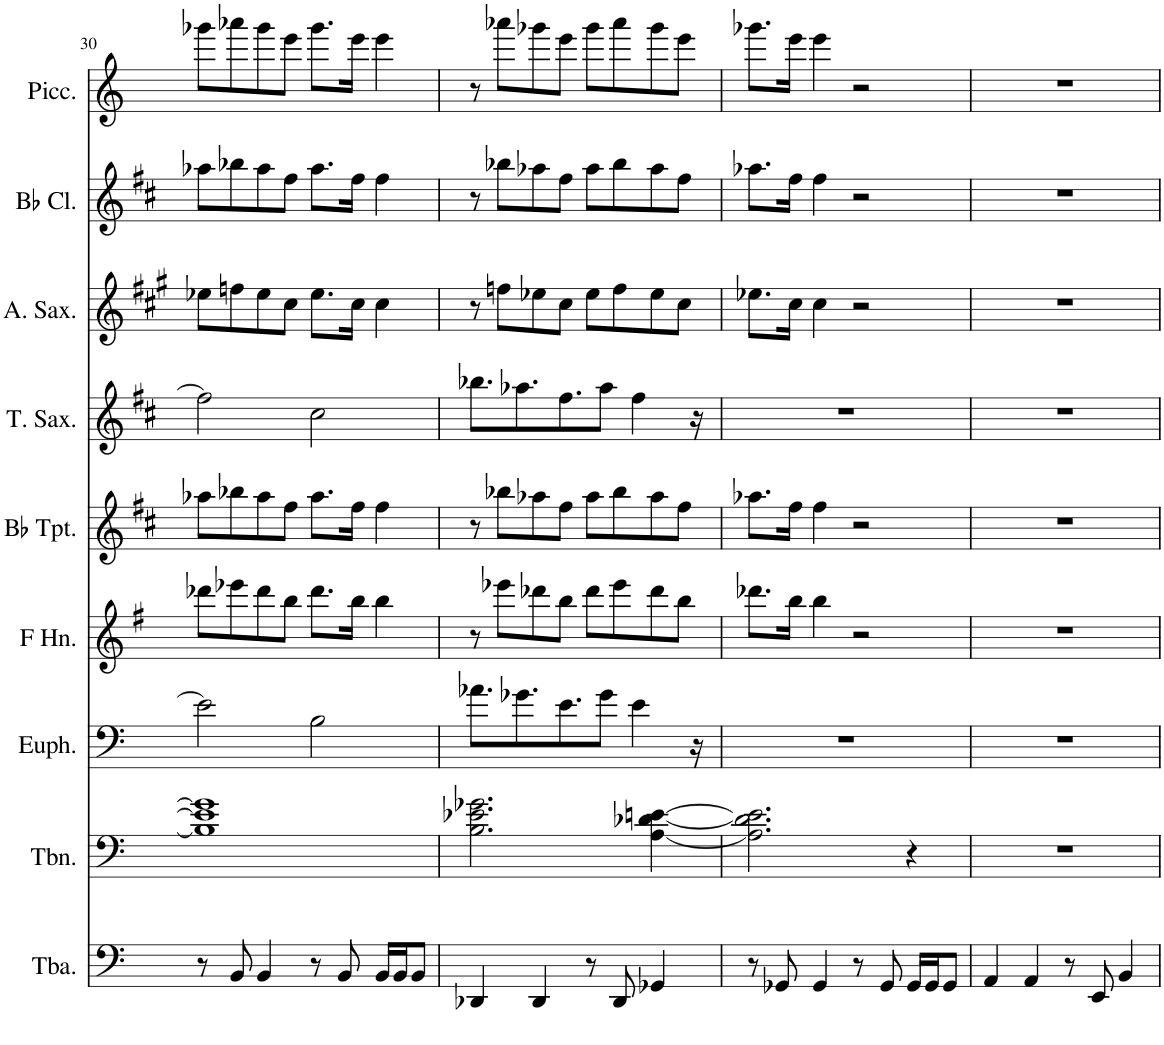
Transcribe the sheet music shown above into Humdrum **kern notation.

**kern	**kern	**kern	**kern	**kern	**kern	**kern	**kern	**kern
*part9	*part8	*part7	*part6	*part5	*part4	*part3	*part2	*part1
*staff9	*staff8	*staff7	*staff6	*staff5	*staff4	*staff3	*staff2	*staff1
*I"Tuba	*I"Trombone	*I"Euphonium	*I"Horn in F	*I"Bb Trumpet	*I"Tenor Saxophone	*I"Alto Saxophone	*I"Bb Clarinet	*I"Piccolo
*I'Tba.	*I'Tbn.	*I'Euph.	*	*I'Bb Tpt.	*I'T. Sax.	*I'A. Sax.	*I'Bb Cl.	*I'Picc.
!!LO:PB:g=z
*clefF4	*clefF4	*clefF4	*clefG2	*clefG2	*clefG2	*clefG2	*clefG2	*clefG2
*	*	*	*Trd4c7	*Trd1c2	*Trd8c14	*Trd5c9	*Trd1c2	*Trd-7c-12
*k[]	*k[]	*k[]	*k[f#]	*k[f#c#]	*k[f#c#]	*k[f#c#g#]	*k[f#c#]	*k[]
*M4/4	*M4/4	*M4/4	*M4/4	*M4/4	*M4/4	*M4/4	*M4/4	*M4/4
=30	=30	=30	=30	=30	=30	=30	=30	=30
8r	1B] 1e-] 1g-]	2e-\]	8ddd-X\L	8aa-X\L	2ff\]	8ee-X\L	8aa-X\L	8ggg-X\L
8BB/	.	.	8eee-X\	8bb-X\	.	8ffn\	8bb-X\	8aaa-X\
4BB/	.	.	8ddd-\	8aa-\	.	8ee-\	8aa-\	8ggg-\
.	.	.	8bb\J	8ff#\J	.	8cc#\J	8ff#\J	8eee\J
8r	.	2B\	8.ddd-\L	8.aa-\L	2cc#\	8.ee-\L	8.aa-\L	8.ggg-\L
8BB/	.	.	.	.	.	.	.	.
.	.	.	16bb\Jk	16ff#\Jk	.	16cc#\Jk	16ff#\Jk	16eee\Jk
16BB/LL	.	.	4bb\	4ff#\	.	4cc#\	4ff#\	4eee\
16BB/J	.	.	.	.	.	.	.	.
8BB/J	.	.	.	.	.	.	.	.
=31	=31	=31	=31	=31	=31	=31	=31	=31
4DD-X/	2.B\ 2.e-X\ 2.g-X\	8.a-X\L	8r	8r	8.bb-X\L	8r	8r	8r
.	.	.	8eee-X\L	8bb-X\L	.	8ffn\L	8bb-X\L	8aaa-X\L
.	.	8.g-X\	.	.	8.aa-X\	.	.	.
4DD-/	.	.	8ddd-X\	8aa-X\	.	8ee-X\	8aa-X\	8ggg-X\
.	.	8.e\	8bb\J	8ff#\J	8.ff#\	8cc#\J	8ff#\J	8eee\J
8r	.	.	8ddd-\L	8aa-\L	.	8ee-\L	8aa-\L	8ggg-\L
.	.	8g-\J	.	.	8aa-\J	.	.	.
8DD-/	.	.	8eee-\	8bb-\	.	8ff\	8bb-\	8aaa-\
.	.	4e\	.	.	4ff#\	.	.	.
4GG-X/	[4A\ [4d-X\ [4en\	.	8ddd-\	8aa-\	.	8ee-\	8aa-\	8ggg-\
.	.	.	8bb\J	8ff#\J	.	8cc#\J	8ff#\J	8eee\J
.	.	16r	.	.	16r	.	.	.
=32	=32	=32	=32	=32	=32	=32	=32	=32
8r	2.A\] 2.d-\] 2.e\]	1r	8.ddd-X\L	8.aa-X\L	1r	8.ee-X\L	8.aa-X\L	8.ggg-X\L
8GG-X/	.	.	.	.	.	.	.	.
.	.	.	16bb\Jk	16ff#\Jk	.	16cc#\Jk	16ff#\Jk	16eee\Jk
4GG-/	.	.	4bb\	4ff#\	.	4cc#\	4ff#\	4eee\
8r	.	.	2r	2r	.	2r	2r	2r
8GG-/	.	.	.	.	.	.	.	.
16GG-/LL	4r	.	.	.	.	.	.	.
16GG-/J	.	.	.	.	.	.	.	.
8GG-/J	.	.	.	.	.	.	.	.
=33	=33	=33	=33	=33	=33	=33	=33	=33
4AA/	1r	1r	1r	1r	1r	1r	1r	1r
4AA/	.	.	.	.	.	.	.	.
8r	.	.	.	.	.	.	.	.
8EE/	.	.	.	.	.	.	.	.
4BB/	.	.	.	.	.	.	.	.
=	=	=	=	=	=	=	=	=
*-	*-	*-	*-	*-	*-	*-	*-	*-
